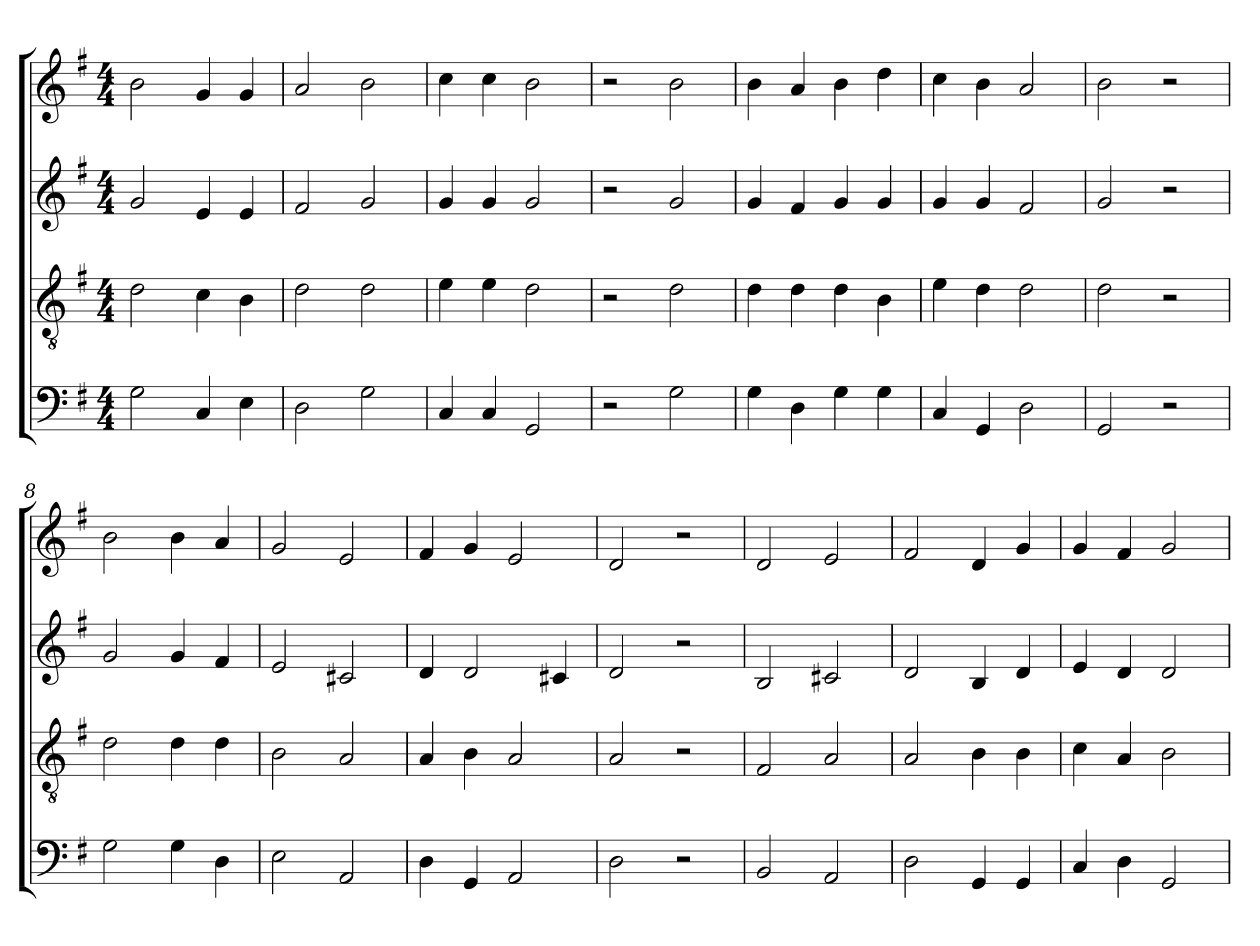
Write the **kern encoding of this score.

**kern	**kern	**kern	**kern
*part4	*part3	*part2	*part1
*staff4	*staff3	*staff2	*staff1
*clefF4	*clefGv2	*clefG2	*clefG2
*k[f#]	*k[f#]	*k[f#]	*k[f#]
*M4/4	*M4/4	*M4/4	*M4/4
=1	=1	=1	=1
2G	2d	2g	2b
4C	4c	4e	4g
4E	4B	4e	4g
=2	=2	=2	=2
2D	2d	2f#	2a
2G	2d	2g	2b
=3	=3	=3	=3
4C	4e	4g	4cc
4C	4e	4g	4cc
2GG	2d	2g	2b
=4	=4	=4	=4
2r	2r	2r	2r
2G	2d	2g	2b
=5	=5	=5	=5
4G	4d	4g	4b
4D	4d	4f#	4a
4G	4d	4g	4b
4G	4B	4g	4dd
=6	=6	=6	=6
4C	4e	4g	4cc
4GG	4d	4g	4b
2D	2d	2f#	2a
=7	=7	=7	=7
2GG	2d	2g	2b
2r	2r	2r	2r
=8	=8	=8	=8
2G	2d	2g	2b
4G	4d	4g	4b
4D	4d	4f#	4a
=9	=9	=9	=9
2E	2B	2e	2g
2AA	2A	2c#X	2e
!!LO:LB:g=z
=10	=10	=10	=10
4D	4A	4d	4f#
4GG	4B	2d	4g
2AA	2A	.	2e
.	.	4c#X	.
=11	=11	=11	=11
2D	2A	2d	2d
2r	2r	2r	2r
=12	=12	=12	=12
2BB	2F#	2B	2d
2AA	2A	2c#X	2e
=13	=13	=13	=13
2D	2A	2d	2f#
4GG	4B	4B	4d
4GG	4B	4d	4g
=14	=14	=14	=14
4C	4c	4e	4g
4D	4A	4d	4f#
2GG	2B	2d	2g
=	=	=	=
*-	*-	*-	*-
